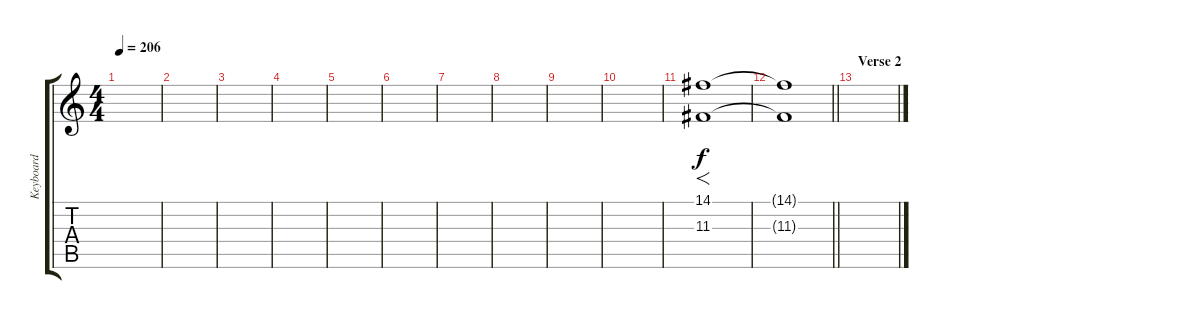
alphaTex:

\track ("Keyboard" "Keyboard") {instrument synthstrings2}
\staff {score tabs}
\tuning (E4 B3 G3 D3 A2 E2) {hide}
\ts (4 4)
\tempo 206
\clef g2
\ks c
|
|
|
|
|
|
|
|
|
|
(14.1 11.3).1{f} |
\barLineRight lightlight
(14.1{t} 11.3{t}).1 |
\section ("" "Verse 2")
